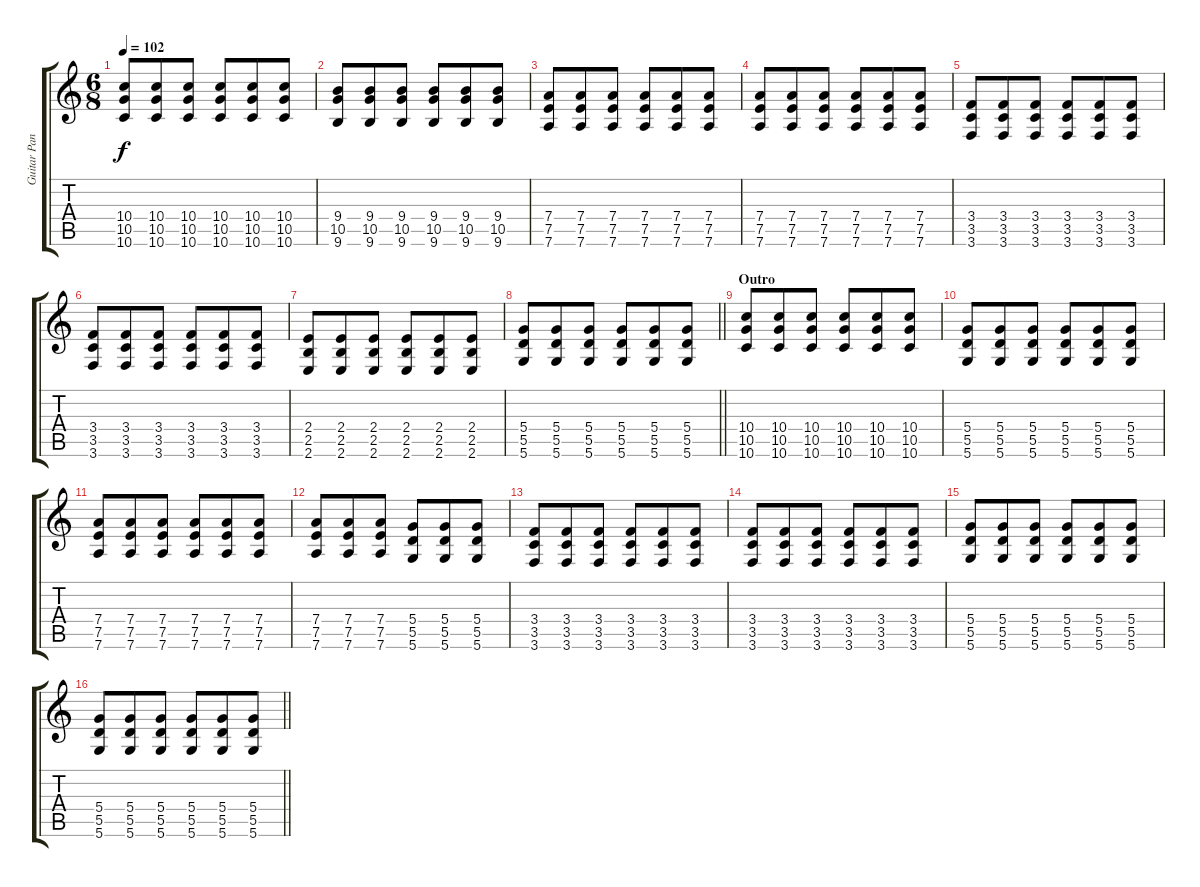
\track ("Guitar Panned Central" "Guitar Pan") {instrument distortionguitar}
\staff {score tabs}
\tuning (E4 B3 G3 D3 A2 D2) {hide}
\ts (6 8)
\tempo 102
\clef g2
\ks aminor
(10.4 10.5 10.6).8{dy f} (10.4 10.5 10.6).8 (10.4 10.5 10.6).8 (10.4 10.5 10.6).8 (10.4 10.5 10.6).8 (10.4 10.5 10.6).8 |
(9.4 10.5 9.6).8 (9.4 10.5 9.6).8 (9.4 10.5 9.6).8 (9.4 10.5 9.6).8 (9.4 10.5 9.6).8 (9.4 10.5 9.6).8 |
(7.4 7.5 7.6).8 (7.4 7.5 7.6).8 (7.4 7.5 7.6).8 (7.4 7.5 7.6).8 (7.4 7.5 7.6).8 (7.4 7.5 7.6).8 |
(7.4 7.5 7.6).8 (7.4 7.5 7.6).8 (7.4 7.5 7.6).8 (7.4 7.5 7.6).8 (7.4 7.5 7.6).8 (7.4 7.5 7.6).8 |
(3.4 3.5 3.6).8 (3.4 3.5 3.6).8 (3.4 3.5 3.6).8 (3.4 3.5 3.6).8 (3.4 3.5 3.6).8 (3.4 3.5 3.6).8 |
(3.4 3.5 3.6).8 (3.4 3.5 3.6).8 (3.4 3.5 3.6).8 (3.4 3.5 3.6).8 (3.4 3.5 3.6).8 (3.4 3.5 3.6).8 |
(2.4 2.5 2.6).8 (2.4 2.5 2.6).8 (2.4 2.5 2.6).8 (2.4 2.5 2.6).8 (2.4 2.5 2.6).8 (2.4 2.5 2.6).8 |
\barLineRight lightlight
(5.4 5.5 5.6).8 (5.4 5.5 5.6).8 (5.4 5.5 5.6).8 (5.4 5.5 5.6).8 (5.4 5.5 5.6).8 (5.4 5.5 5.6).8 |
\section ("" "Outro")
(10.4 10.5 10.6).8 (10.4 10.5 10.6).8 (10.4 10.5 10.6).8 (10.4 10.5 10.6).8 (10.4 10.5 10.6).8 (10.4 10.5 10.6).8 |
(5.4 5.5 5.6).8 (5.4 5.5 5.6).8 (5.4 5.5 5.6).8 (5.4 5.5 5.6).8 (5.4 5.5 5.6).8 (5.4 5.5 5.6).8 |
(7.4 7.5 7.6).8 (7.4 7.5 7.6).8 (7.4 7.5 7.6).8 (7.4 7.5 7.6).8 (7.4 7.5 7.6).8 (7.4 7.5 7.6).8 |
(7.4 7.5 7.6).8 (7.4 7.5 7.6).8 (7.4 7.5 7.6).8 (5.4 5.5 5.6).8 (5.4 5.5 5.6).8 (5.4 5.5 5.6).8 |
(3.4 3.5 3.6).8 (3.4 3.5 3.6).8 (3.4 3.5 3.6).8 (3.4 3.5 3.6).8 (3.4 3.5 3.6).8 (3.4 3.5 3.6).8 |
(3.4 3.5 3.6).8 (3.4 3.5 3.6).8 (3.4 3.5 3.6).8 (3.4 3.5 3.6).8 (3.4 3.5 3.6).8 (3.4 3.5 3.6).8 |
(5.4 5.5 5.6).8 (5.4 5.5 5.6).8 (5.4 5.5 5.6).8 (5.4 5.5 5.6).8 (5.4 5.5 5.6).8 (5.4 5.5 5.6).8 |
\barLineRight lightlight
(5.4 5.5 5.6).8 (5.4 5.5 5.6).8 (5.4 5.5 5.6).8 (5.4 5.5 5.6).8 (5.4 5.5 5.6).8 (5.4 5.5 5.6).8
